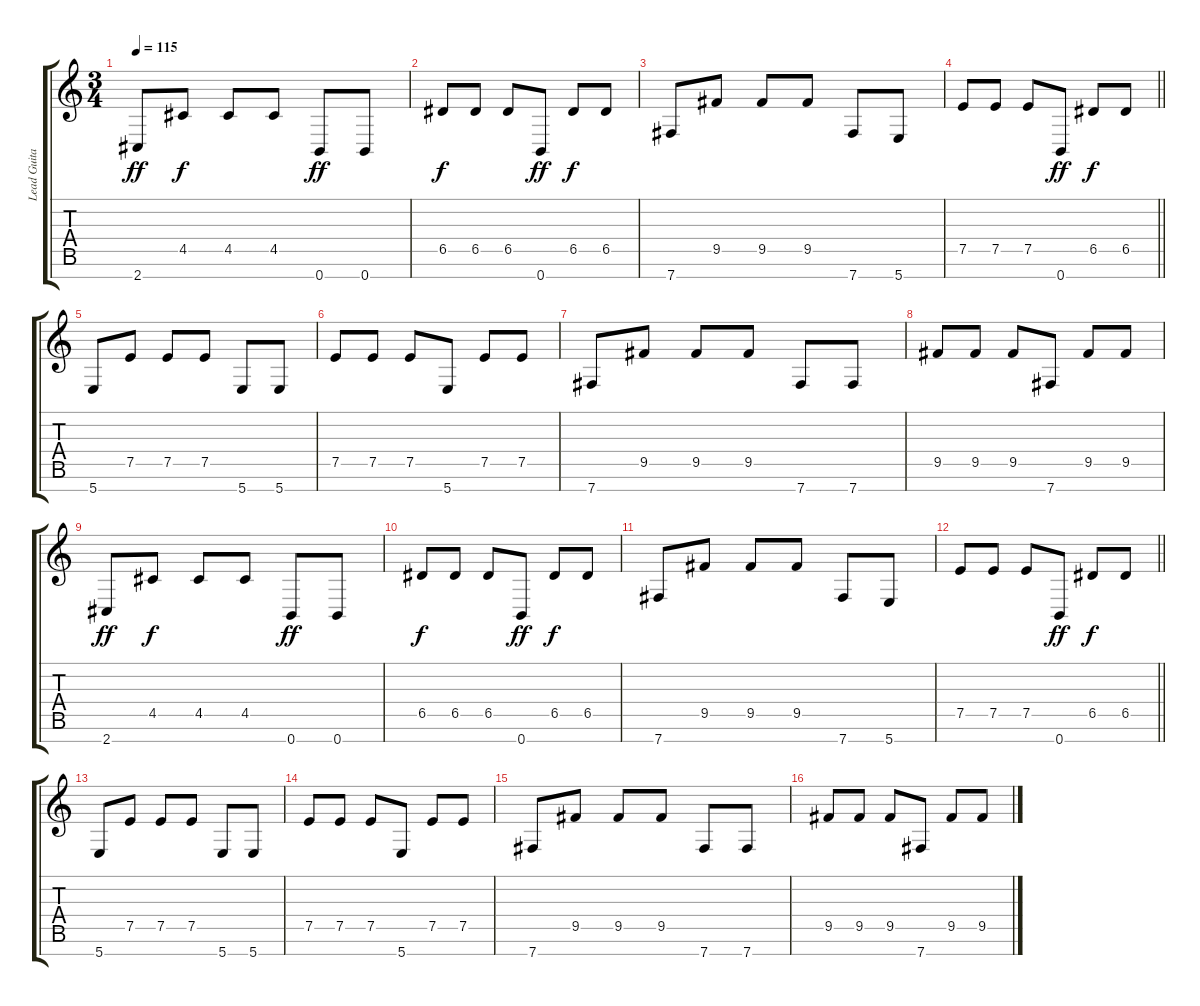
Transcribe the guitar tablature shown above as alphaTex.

\track ("Lead Guitar I" "Lead Guita") {instrument distortionguitar}
\staff {score tabs}
\tuning (E4 B3 G3 D3 A2 E2 B1) {hide}
\ts (3 4)
\tempo 115
\clef g2
\ks c
2.7.8{dy ff} 4.5.8{dy f} 4.5.8 4.5.8 0.7.8{dy ff} 0.7.8 |
6.5.8{dy f} 6.5.8 6.5.8 0.7.8{dy ff} 6.5.8{dy f} 6.5.8 |
7.7.8 9.5.8 9.5.8 9.5.8 7.7.8 5.7.8 |
\barLineRight lightlight
7.5.8 7.5.8 7.5.8 0.7.8{dy ff} 6.5.8{dy f} 6.5.8 |
5.7.8 7.5.8 7.5.8 7.5.8 5.7.8 5.7.8 |
7.5.8 7.5.8 7.5.8 5.7.8 7.5.8 7.5.8 |
7.7.8 9.5.8 9.5.8 9.5.8 7.7.8 7.7.8 |
9.5.8 9.5.8 9.5.8 7.7.8 9.5.8 9.5.8 |
2.7.8{dy ff} 4.5.8{dy f} 4.5.8 4.5.8 0.7.8{dy ff} 0.7.8 |
6.5.8{dy f} 6.5.8 6.5.8 0.7.8{dy ff} 6.5.8{dy f} 6.5.8 |
7.7.8 9.5.8 9.5.8 9.5.8 7.7.8 5.7.8 |
\barLineRight lightlight
7.5.8 7.5.8 7.5.8 0.7.8{dy ff} 6.5.8{dy f} 6.5.8 |
5.7.8 7.5.8 7.5.8 7.5.8 5.7.8 5.7.8 |
7.5.8 7.5.8 7.5.8 5.7.8 7.5.8 7.5.8 |
7.7.8 9.5.8 9.5.8 9.5.8 7.7.8 7.7.8 |
9.5.8 9.5.8 9.5.8 7.7.8 9.5.8 9.5.8
